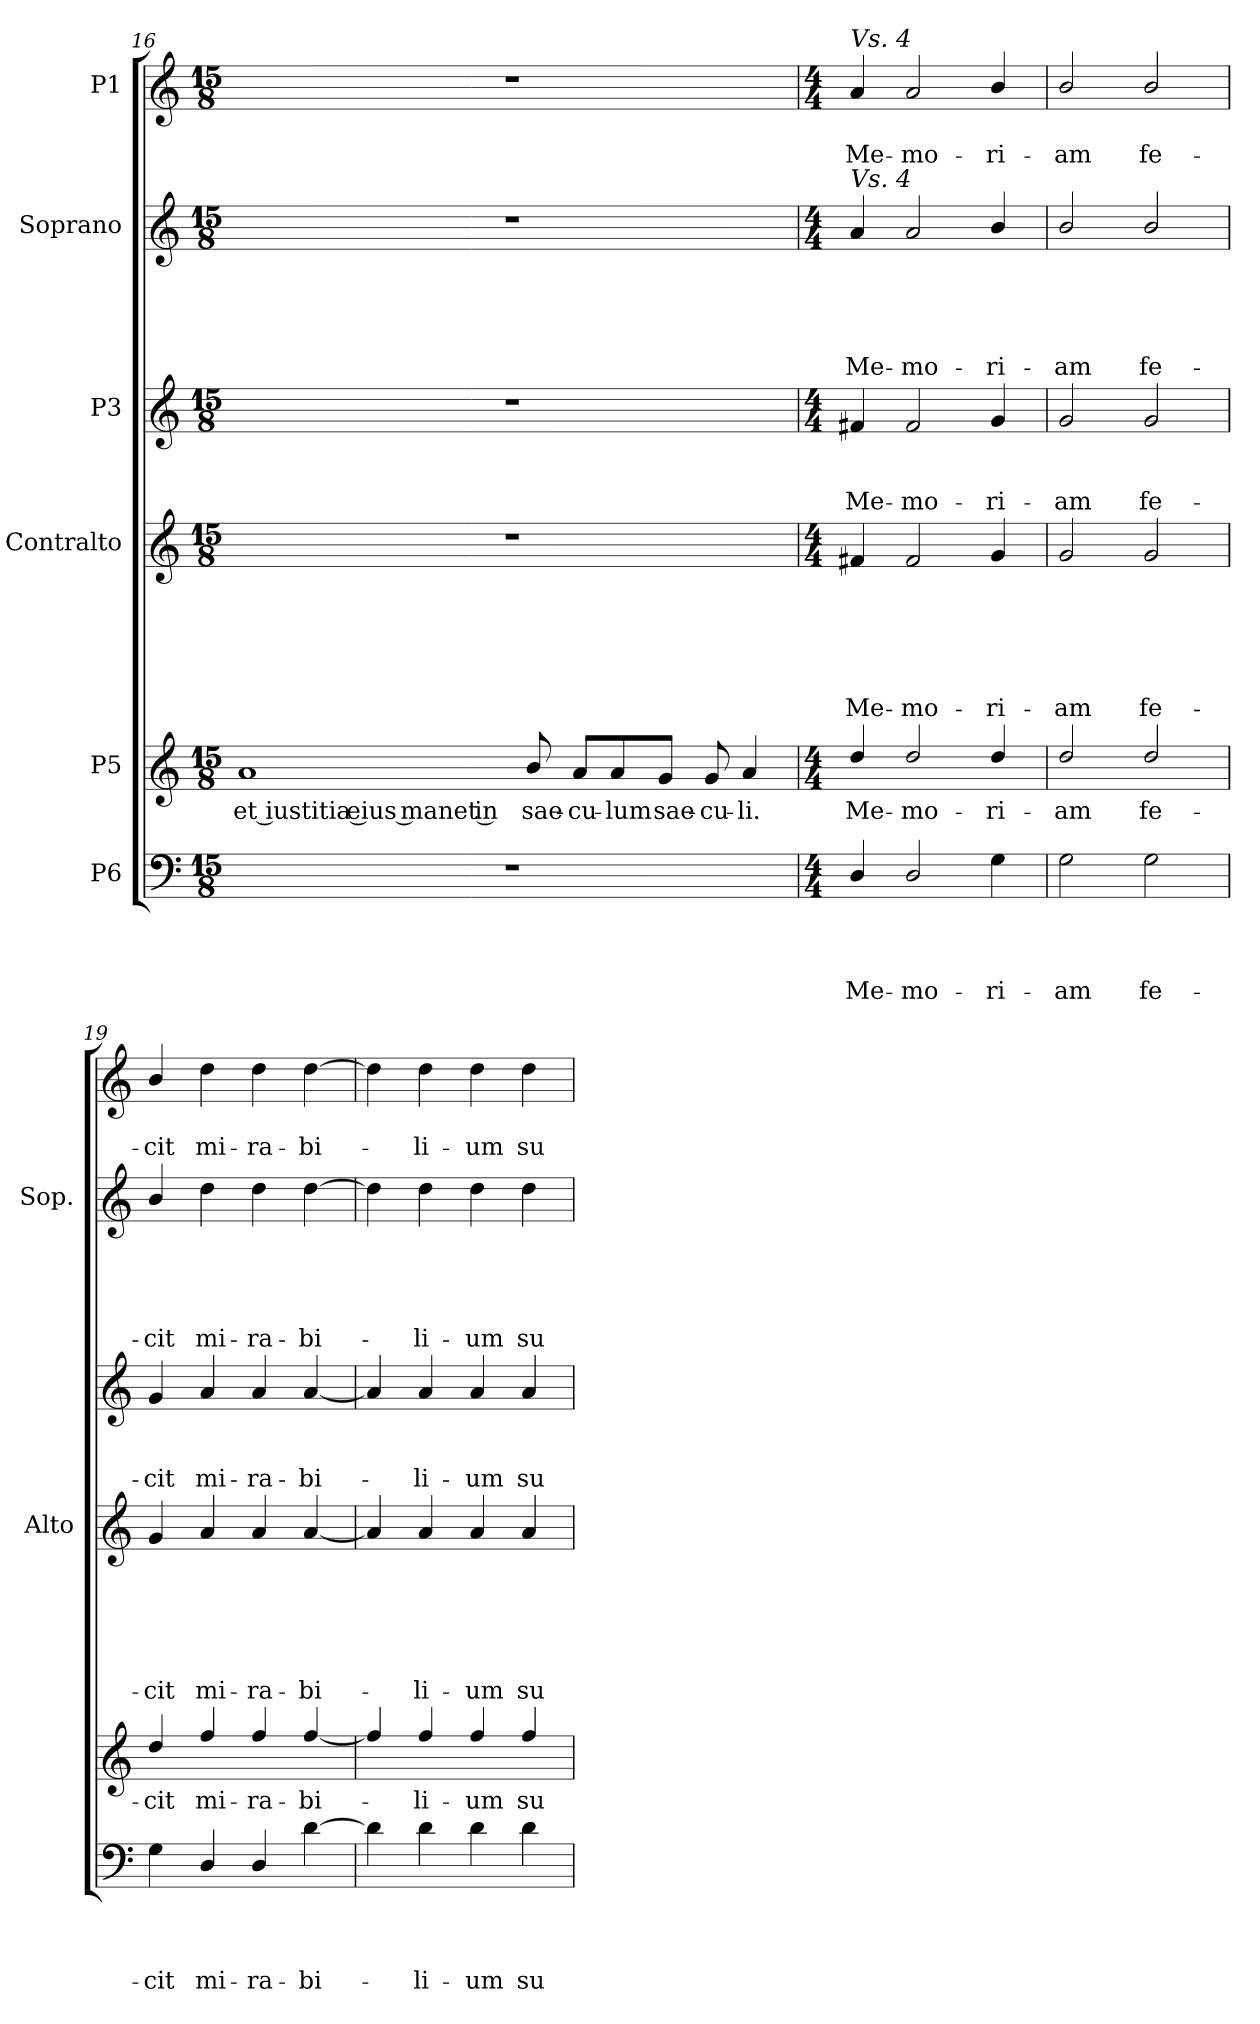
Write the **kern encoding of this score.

**kern	**text	**text	**text	**text	**kern	**text	**kern	**text	**text	**text	**text	**text	**text	**kern	**text	**text	**text	**kern	**text	**text	**text	**text	**text	**kern	**text	**text
*part6	*part6	*part6	*part6	*part6	*part5	*part5	*part4	*part4	*part4	*part4	*part4	*part4	*part4	*part3	*part3	*part3	*part3	*part2	*part2	*part2	*part2	*part2	*part2	*part1	*part1	*part1
*staff6	*staff6	*staff6	*staff6	*staff6	*staff5	*staff5	*staff4	*staff4	*staff4	*staff4	*staff4	*staff4	*staff4	*staff3	*staff3	*staff3	*staff3	*staff2	*staff2	*staff2	*staff2	*staff2	*staff2	*staff1	*staff1	*staff1
*I"P6	*	*	*	*	*I"P5	*	*I"Contralto	*	*	*	*	*	*	*I"P3	*	*	*	*I"Soprano	*	*	*	*	*	*I"P1	*	*
*	*	*	*	*	*	*	*I'Alto	*	*	*	*	*	*	*	*	*	*	*I'Sop.	*	*	*	*	*	*	*	*
!!LO:LB:g=z
*clefF4	*	*	*	*	*clefG2	*	*clefG2	*	*	*	*	*	*	*clefG2	*	*	*	*clefG2	*	*	*	*	*	*clefG2	*	*
*	*	*	*	*	*ITrd7c12	*	*	*	*	*	*	*	*	*	*	*	*	*	*	*	*	*	*	*	*	*
*k[]	*	*	*	*	*k[]	*	*k[]	*	*	*	*	*	*	*k[]	*	*	*	*k[]	*	*	*	*	*	*k[]	*	*
*C:	*	*	*	*	*C:	*	*C:	*	*	*	*	*	*	*C:	*	*	*	*C:	*	*	*	*	*	*C:	*	*
*M15/8	*	*	*	*	*M15/8	*	*M15/8	*	*	*	*	*	*	*M15/8	*	*	*	*M15/8	*	*	*	*	*	*M15/8	*	*
=16	=16	=16	=16	=16	=16	=16	=16	=16	=16	=16	=16	=16	=16	=16	=16	=16	=16	=16	=16	=16	=16	=16	=16	=16	=16	=16
!LO:N:vis=1	!	!	!	!	!	!LO:LY:b	!	!	!	!	!	!	!	!LO:N:vis=1	!	!	!	!	!	!	!	!	!	!LO:N:vis=1	!	!
1...r	.	.	.	.	1A	et iustitia eius manet in	1...r	.	.	.	.	.	.	1...r	.	.	.	1...r	.	.	.	.	.	1...r	.	.
!	!	!	!	!	!	!LO:LY:b	!	!	!	!	!	!	!	!	!	!	!	!	!	!	!	!	!	!	!	!
.	.	.	.	.	8B/	sae-	.	.	.	.	.	.	.	.	.	.	.	.	.	.	.	.	.	.	.	.
!	!	!	!	!	!	!LO:LY:b	!	!	!	!	!	!	!	!	!	!	!	!	!	!	!	!	!	!	!	!
.	.	.	.	.	8A/L	-cu-	.	.	.	.	.	.	.	.	.	.	.	.	.	.	.	.	.	.	.	.
!	!	!	!	!	!	!LO:LY:b	!	!	!	!	!	!	!	!	!	!	!	!	!	!	!	!	!	!	!	!
.	.	.	.	.	8A/	-lum	.	.	.	.	.	.	.	.	.	.	.	.	.	.	.	.	.	.	.	.
!	!	!	!	!	!	!LO:LY:b	!	!	!	!	!	!	!	!	!	!	!	!	!	!	!	!	!	!	!	!
.	.	.	.	.	8G/J	sae-	.	.	.	.	.	.	.	.	.	.	.	.	.	.	.	.	.	.	.	.
!	!	!	!	!	!	!LO:LY:b	!	!	!	!	!	!	!	!	!	!	!	!	!	!	!	!	!	!	!	!
.	.	.	.	.	8G/	-cu-	.	.	.	.	.	.	.	.	.	.	.	.	.	.	.	.	.	.	.	.
!	!	!	!	!	!	!LO:LY:b	!	!	!	!	!	!	!	!	!	!	!	!	!	!	!	!	!	!	!	!
.	.	.	.	.	4A/	-li.	.	.	.	.	.	.	.	.	.	.	.	.	.	.	.	.	.	.	.	.
=17	=17	=17	=17	=17	=17	=17	=17	=17	=17	=17	=17	=17	=17	=17	=17	=17	=17	=17	=17	=17	=17	=17	=17	=17	=17	=17
*M4/4	*	*	*	*	*M4/4	*	*M4/4	*	*	*	*	*	*	*M4/4	*	*	*	*M4/4	*	*	*	*	*	*M4/4	*	*
!	!	!	!	!	!	!	!	!	!	!	!	!	!	!	!	!	!	!	!	!	!	!	!	!LO:TX:a:i:t=Vs. 4	!	!
!	!	!	!	!	!	!	!	!	!	!	!	!	!	!	!	!	!	!LO:TX:a:i:t=Vs. 4	!	!	!	!	!	!	!	!
!	!	!	!	!LO:LY:b	!	!LO:LY:b	!	!	!	!	!	!	!LO:LY:b	!	!	!	!LO:LY:b	!	!	!	!	!	!LO:LY:b	!	!	!LO:LY:b
4D/	.	.	.	Me-	4d/	Me-	4f#X/	.	.	.	.	.	Me-	4f#X/	.	.	Me-	4a/	.	.	.	.	Me-	4a/	.	Me-
!	!	!	!	!LO:LY:b	!	!LO:LY:b	!	!	!	!	!	!	!LO:LY:b	!	!	!	!LO:LY:b	!	!	!	!	!	!LO:LY:b	!	!	!LO:LY:b
2D/	.	.	.	-mo-	2d/	-mo-	2f#/	.	.	.	.	.	-mo-	2f#/	.	.	-mo-	2a/	.	.	.	.	-mo-	2a/	.	-mo-
!	!	!	!	!LO:LY:b	!	!LO:LY:b	!	!	!	!	!	!	!LO:LY:b	!	!	!	!LO:LY:b	!	!	!	!	!	!LO:LY:b	!	!	!LO:LY:b
4G\	.	.	.	-ri-	4d/	-ri-	4g/	.	.	.	.	.	-ri-	4g/	.	.	-ri-	4b/	.	.	.	.	-ri-	4b/	.	-ri-
=18	=18	=18	=18	=18	=18	=18	=18	=18	=18	=18	=18	=18	=18	=18	=18	=18	=18	=18	=18	=18	=18	=18	=18	=18	=18	=18
!	!	!	!	!LO:LY:b	!	!LO:LY:b	!	!	!	!	!	!	!LO:LY:b	!	!	!	!LO:LY:b	!	!	!	!	!	!LO:LY:b	!	!	!LO:LY:b
2G\	.	.	.	-am	2d/	-am	2g/	.	.	.	.	.	-am	2g/	.	.	-am	2b/	.	.	.	.	-am	2b/	.	-am
!	!	!	!	!LO:LY:b	!	!LO:LY:b	!	!	!	!	!	!	!LO:LY:b	!	!	!	!LO:LY:b	!	!	!	!	!	!LO:LY:b	!	!	!LO:LY:b
2G\	.	.	.	fe-	2d/	fe-	2g/	.	.	.	.	.	fe-	2g/	.	.	fe-	2b/	.	.	.	.	fe-	2b/	.	fe-
=19	=19	=19	=19	=19	=19	=19	=19	=19	=19	=19	=19	=19	=19	=19	=19	=19	=19	=19	=19	=19	=19	=19	=19	=19	=19	=19
!	!	!	!	!LO:LY:b	!	!LO:LY:b	!	!	!	!	!	!	!LO:LY:b	!	!	!	!LO:LY:b	!	!	!	!	!	!LO:LY:b	!	!	!LO:LY:b
4G\	.	.	.	-cit	4d/	-cit	4g/	.	.	.	.	.	-cit	4g/	.	.	-cit	4b/	.	.	.	.	-cit	4b/	.	-cit
!	!	!	!	!LO:LY:b	!	!LO:LY:b	!	!	!	!	!	!	!LO:LY:b	!	!	!	!LO:LY:b	!	!	!	!	!	!LO:LY:b	!	!	!LO:LY:b
4D/	.	.	.	mi-	4f/	mi-	4a/	.	.	.	.	.	mi-	4a/	.	.	mi-	4dd\	.	.	.	.	mi-	4dd\	.	mi-
!	!	!	!	!LO:LY:b	!	!LO:LY:b	!	!	!	!	!	!	!LO:LY:b	!	!	!	!LO:LY:b	!	!	!	!	!	!LO:LY:b	!	!	!LO:LY:b
4D/	.	.	.	-ra-	4f/	-ra-	4a/	.	.	.	.	.	-ra-	4a/	.	.	-ra-	4dd\	.	.	.	.	-ra-	4dd\	.	-ra-
!	!	!	!	!LO:LY:b	!	!LO:LY:b	!	!	!	!	!	!	!LO:LY:b	!	!	!	!LO:LY:b	!	!	!	!	!	!LO:LY:b	!	!	!LO:LY:b
[>4d\	.	.	.	-bi-	[<4f/	-bi-	[<4a/	.	.	.	.	.	-bi-	[<4a/	.	.	-bi-	[>4dd\	.	.	.	.	-bi-	[>4dd\	.	-bi-
=20	=20	=20	=20	=20	=20	=20	=20	=20	=20	=20	=20	=20	=20	=20	=20	=20	=20	=20	=20	=20	=20	=20	=20	=20	=20	=20
4d\]	.	.	.	.	4f/]	.	4a/]	.	.	.	.	.	.	4a/]	.	.	.	4dd\]	.	.	.	.	.	4dd\]	.	.
!	!	!	!	!LO:LY:b	!	!LO:LY:b	!	!	!	!	!	!	!LO:LY:b	!	!	!	!LO:LY:b	!	!	!	!	!	!LO:LY:b	!	!	!LO:LY:b
4d\	.	.	.	-li-	4f/	-li-	4a/	.	.	.	.	.	-li-	4a/	.	.	-li-	4dd\	.	.	.	.	-li-	4dd\	.	-li-
!	!	!	!	!LO:LY:b	!	!LO:LY:b	!	!	!	!	!	!	!LO:LY:b	!	!	!	!LO:LY:b	!	!	!	!	!	!LO:LY:b	!	!	!LO:LY:b
4d\	.	.	.	-um	4f/	-um	4a/	.	.	.	.	.	-um	4a/	.	.	-um	4dd\	.	.	.	.	-um	4dd\	.	-um
!	!	!	!	!LO:LY:b	!	!LO:LY:b	!	!	!	!	!	!	!LO:LY:b	!	!	!	!LO:LY:b	!	!	!	!	!	!LO:LY:b	!	!	!LO:LY:b
4d\	.	.	.	su-	4f/	su-	4a/	.	.	.	.	.	su-	4a/	.	.	su-	4dd\	.	.	.	.	su-	4dd\	.	su-
=	=	=	=	=	=	=	=	=	=	=	=	=	=	=	=	=	=	=	=	=	=	=	=	=	=	=
*-	*-	*-	*-	*-	*-	*-	*-	*-	*-	*-	*-	*-	*-	*-	*-	*-	*-	*-	*-	*-	*-	*-	*-	*-	*-	*-
